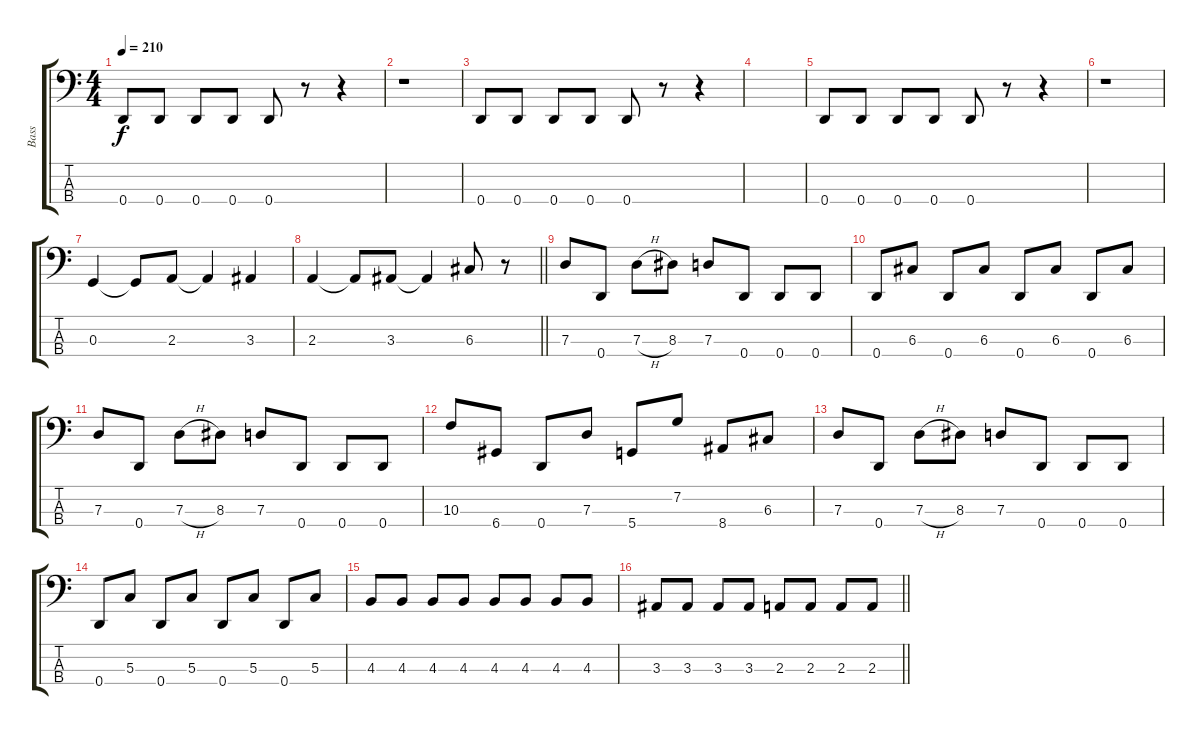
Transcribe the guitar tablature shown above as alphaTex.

\track ("Bass" "Bass") {instrument electricbasspick}
\staff {score tabs}
\tuning (F2 C2 G1 D1) {hide}
\ts (4 4)
\tempo 210
\clef f4
\ks c
0.4.8{dy f instrument electricbasspick} 0.4.8 0.4.8 0.4.8 0.4.8 r.8 r.4 |
r.1 |
0.4.8 0.4.8 0.4.8 0.4.8 0.4.8 r.8 r.4 |
|
0.4.8 0.4.8 0.4.8 0.4.8 0.4.8 r.8 r.4 |
r.1 |
0.3.4 0.3{t}.8 2.3.8 2.3{t}.4 3.3.4 |
\barLineRight lightlight
2.3.4 2.3{t}.8 3.3.8 3.3{t}.4 6.3.8 r.8 |
7.3.8 0.4.8 7.3{h}.8 8.3.8 7.3.8 0.4.8 0.4.8 0.4.8 |
0.4.8 6.3.8 0.4.8 6.3.8 0.4.8 6.3.8 0.4.8 6.3.8 |
7.3.8 0.4.8 7.3{h}.8 8.3.8 7.3.8 0.4.8 0.4.8 0.4.8 |
10.3.8 6.4.8 0.4.8 7.3.8 5.4.8 7.2.8 8.4.8 6.3.8 |
7.3.8 0.4.8 7.3{h}.8 8.3.8 7.3.8 0.4.8 0.4.8 0.4.8 |
0.4.8 5.3.8 0.4.8 5.3.8 0.4.8 5.3.8 0.4.8 5.3.8 |
4.3.8 4.3.8 4.3.8 4.3.8 4.3.8 4.3.8 4.3.8 4.3.8 |
\barLineRight lightlight
3.3.8 3.3.8 3.3.8 3.3.8 2.3.8 2.3.8 2.3.8 2.3.8
